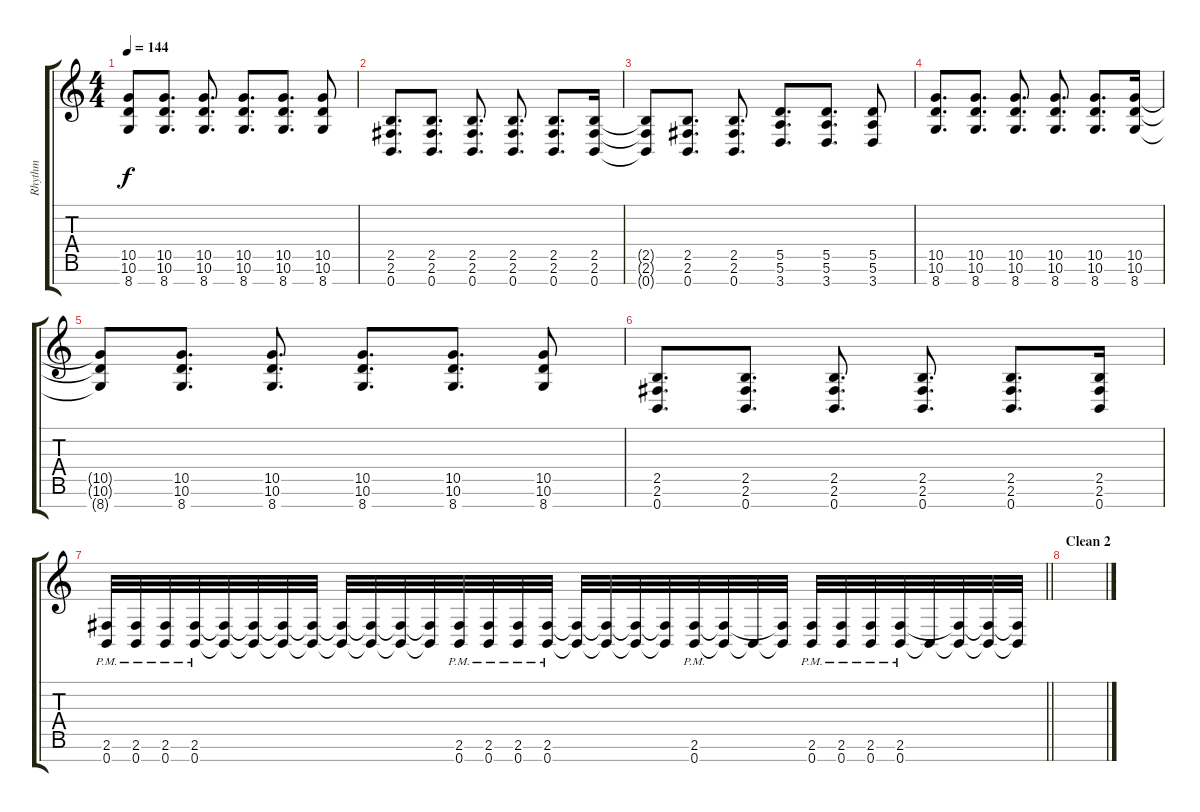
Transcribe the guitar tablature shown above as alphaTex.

\track ("Rhythm" "Rhythm") {instrument distortionguitar}
\staff {score tabs}
\tuning (E4 B3 G3 D3 A2 E2 B1) {hide}
\ts (4 4)
\tempo 144
\clef g2
\ks c
(10.5{t} 10.6{t} 8.7{t}).8{dy f} (10.5 10.6 8.7).8{d} (10.5 10.6 8.7).8{d} (10.5 10.6 8.7).8{d} (10.5 10.6 8.7).8{d} (10.5 10.6 8.7).8 |
(2.5 2.6 0.7).8{d} (2.5 2.6 0.7).8{d} (2.5 2.6 0.7).8{d} (2.5 2.6 0.7).8{d} (2.5 2.6 0.7).8{d} (2.5 2.6 0.7).16 |
(2.5{t} 2.6{t} 0.7{t}).8 (2.5 2.6 0.7).8{d} (2.5 2.6 0.7).8{d} (5.5 5.6 3.7).8{d} (5.5 5.6 3.7).8{d} (5.5 5.6 3.7).8 |
(10.5 10.6 8.7).8{d} (10.5 10.6 8.7).8{d} (10.5 10.6 8.7).8{d} (10.5 10.6 8.7).8{d} (10.5 10.6 8.7).8{d} (10.5 10.6 8.7).16 |
(10.5{t} 10.6{t} 8.7{t}).8 (10.5 10.6 8.7).8{d} (10.5 10.6 8.7).8{d} (10.5 10.6 8.7).8{d} (10.5 10.6 8.7).8{d} (10.5 10.6 8.7).8 |
(2.5 2.6 0.7).8{d} (2.5 2.6 0.7).8{d} (2.5 2.6 0.7).8{d} (2.5 2.6 0.7).8{d} (2.5 2.6 0.7).8{d} (2.5 2.6 0.7).16 |
\barLineRight lightlight
(2.6{pm} 0.7{pm}).32 (2.6{pm} 0.7{pm}).32 (2.6{pm} 0.7{pm}).32 (2.6{pm} 0.7{pm}).32 (2.6{t} 0.7{t}).32 (2.6{t} 0.7{t}).32 (2.6{t} 0.7{t}).32 (2.6{t} 0.7{t}).32 (2.6{t} 0.7{t}).32 (2.6{t} 0.7{t}).32 (2.6{t} 0.7{t}).32 (2.6{t} 0.7{t}).32 (2.6{pm} 0.7{pm}).32 (2.6{pm} 0.7{pm}).32 (2.6{pm} 0.7{pm}).32 (2.6{pm} 0.7{pm}).32 (2.6{t} 0.7{t}).32 (2.6{t} 0.7{t}).32 (2.6{t} 0.7{t}).32 (2.6{t} 0.7{t}).32 (2.6{pm} 0.7{pm}).32 (2.6{t} 0.7{t}).32 0.7{t}.32 (2.6{t} 0.7{t}).32 (2.6{pm} 0.7{pm}).32 (2.6{pm} 0.7{pm}).32 (2.6{pm} 0.7{pm}).32 (2.6{pm} 0.7{pm}).32 0.7{t}.32 (2.6{t} 0.7{t}).32 (2.6{t} 0.7{t}).32 (2.6{t} 0.7{t}).32 |
\section ("" "Clean 2")
